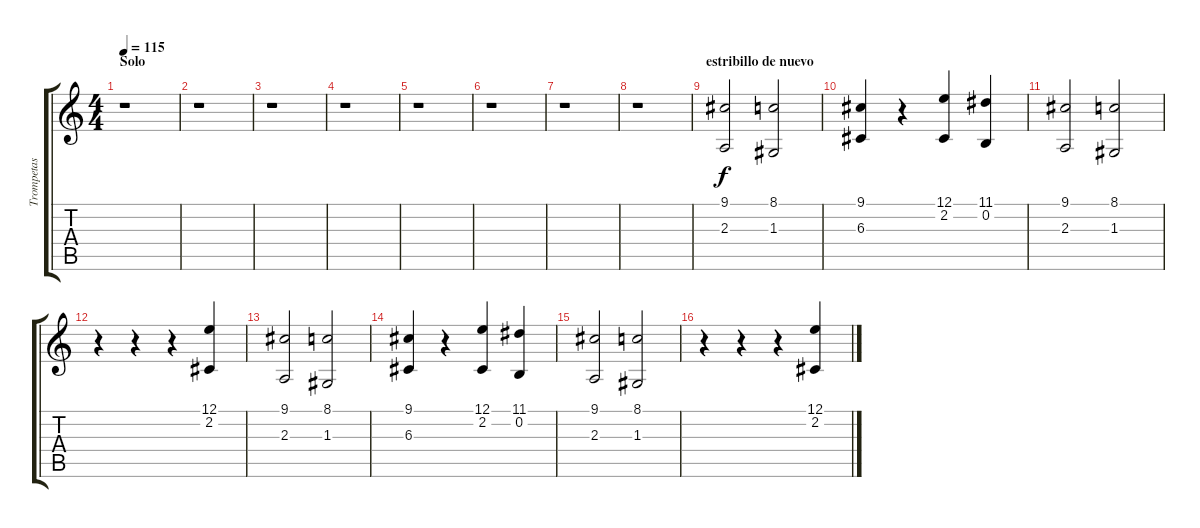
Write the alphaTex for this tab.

\track ("Trompetas" "Trompetas") {instrument brasssection}
\staff {score tabs}
\tuning (E4 B3 G3 D3 A2 E2) {hide}
\ts (4 4)
\section ("" "Solo")
\tempo 115
\clef g2
\ks c
r.1{dy f} |
r.1 |
r.1 |
r.1 |
r.1 |
r.1 |
r.1 |
r.1 |
\section ("" "estribillo de nuevo")
(9.1 2.3).2 (8.1 1.3).2 |
(9.1 6.3).4 r.4 (12.1 2.2).4 (11.1 0.2).4 |
(9.1 2.3).2 (8.1 1.3).2 |
r.4 r.4 r.4 (12.1 2.2).4 |
(9.1 2.3).2 (8.1 1.3).2 |
(9.1 6.3).4 r.4 (12.1 2.2).4 (11.1 0.2).4 |
(9.1 2.3).2 (8.1 1.3).2 |
r.4 r.4 r.4 (12.1 2.2).4
